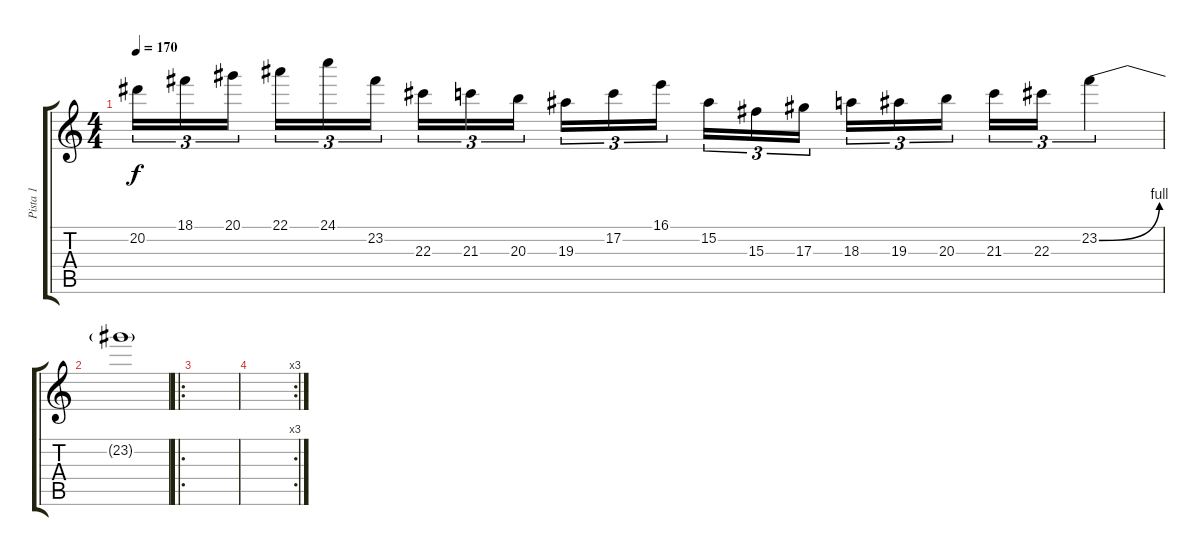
\track ("Pista 1" "Pista 1") {instrument overdrivenguitar}
\staff {score tabs}
\tuning (C4 G3 Eb3 Bb2 F2 C2) {hide}
\ts (4 4)
\tempo 170
\clef g2
\ks c
20.2.16{tu (3 2) dy f} 18.1.16{tu (3 2)} 20.1.16{tu (3 2) beam splitsecondary} 22.1.16{tu (3 2)} 24.1.16{tu (3 2)} 23.2.16{tu (3 2)} 22.3.16{tu (3 2)} 21.3.16{tu (3 2)} 20.3.16{tu (3 2) beam splitsecondary} 19.3.16{tu (3 2)} 17.2.16{tu (3 2)} 16.1.16{tu (3 2)} 15.2.16{tu (3 2)} 15.3.16{tu (3 2)} 17.3.16{tu (3 2) beam splitsecondary} 18.3.16{tu (3 2)} 19.3.16{tu (3 2)} 20.3.16{tu (3 2)} 21.3.16{tu (3 2)} 22.3.16{tu (3 2)} 23.2{be (bend 0 0 60 4)}.4{tu (3 2)} |
23.2{t}.1 |
\ro
|
\rc 3
